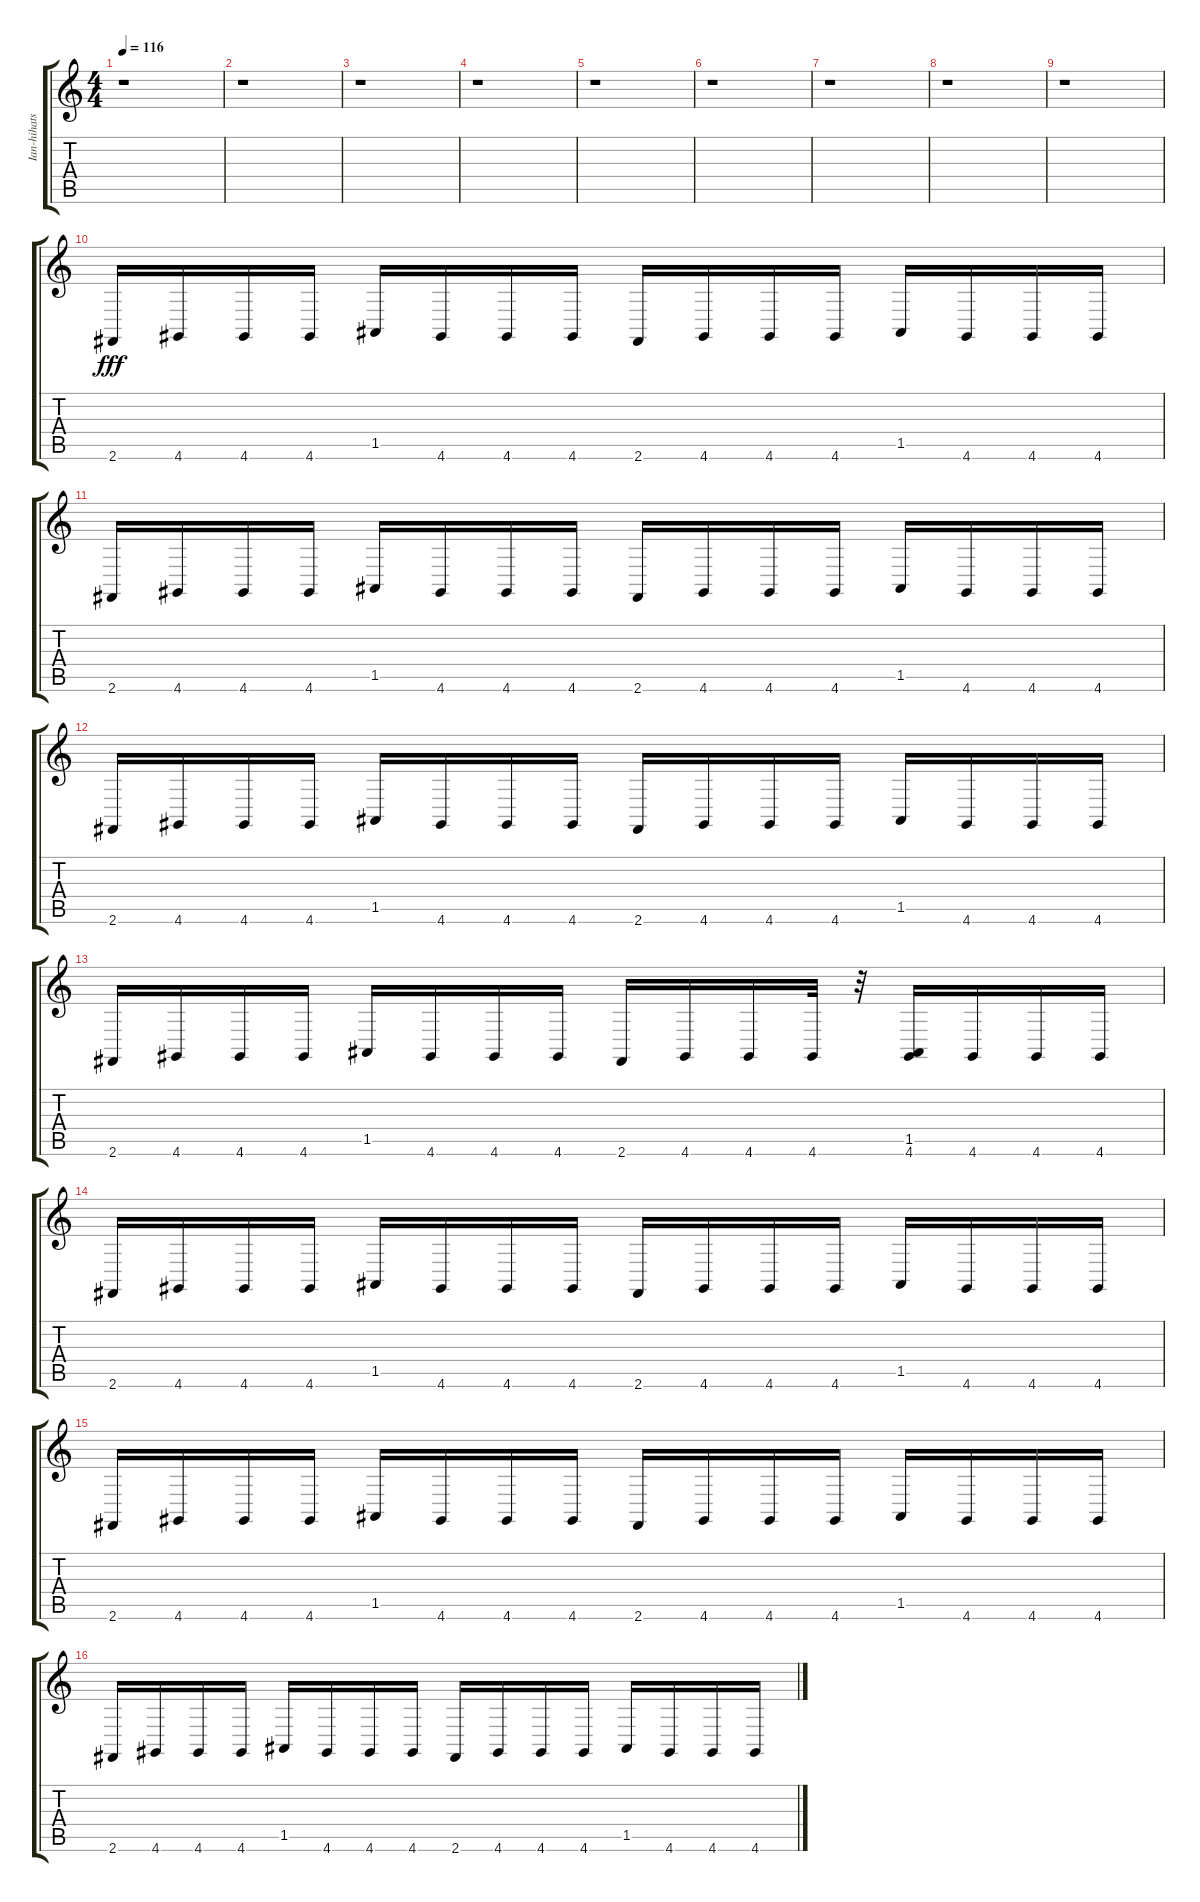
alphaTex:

\track ("Ian-hihats" "Ian-hihats") {instrument seashore}
\staff {score tabs}
\tuning (E4 B3 G3 D3 A2 E2) {hide}
\ts (4 4)
\tempo 116
\clef g2
\ks c
r.1{dy fff instrument seashore} |
r.1 |
r.1 |
r.1 |
r.1 |
r.1 |
r.1 |
r.1 |
r.1 |
2.6.16 4.6.16 4.6.16 4.6.16 1.5.16 4.6.16 4.6.16 4.6.16 2.6.16 4.6.16 4.6.16 4.6.16 1.5.16 4.6.16 4.6.16 4.6.16 |
2.6.16 4.6.16 4.6.16 4.6.16 1.5.16 4.6.16 4.6.16 4.6.16 2.6.16 4.6.16 4.6.16 4.6.16 1.5.16 4.6.16 4.6.16 4.6.16 |
2.6.16 4.6.16 4.6.16 4.6.16 1.5.16 4.6.16 4.6.16 4.6.16 2.6.16 4.6.16 4.6.16 4.6.16 1.5.16 4.6.16 4.6.16 4.6.16 |
2.6.16 4.6.16 4.6.16 4.6.16 1.5.16 4.6.16 4.6.16 4.6.16 2.6.16 4.6.16 4.6.16 4.6.32 r.32 (1.5 4.6).16 4.6.16 4.6.16 4.6.16 |
2.6.16 4.6.16 4.6.16 4.6.16 1.5.16 4.6.16 4.6.16 4.6.16 2.6.16 4.6.16 4.6.16 4.6.16 1.5.16 4.6.16 4.6.16 4.6.16 |
2.6.16 4.6.16 4.6.16 4.6.16 1.5.16 4.6.16 4.6.16 4.6.16 2.6.16 4.6.16 4.6.16 4.6.16 1.5.16 4.6.16 4.6.16 4.6.16 |
2.6.16 4.6.16 4.6.16 4.6.16 1.5.16 4.6.16 4.6.16 4.6.16 2.6.16 4.6.16 4.6.16 4.6.16 1.5.16 4.6.16 4.6.16 4.6.16
